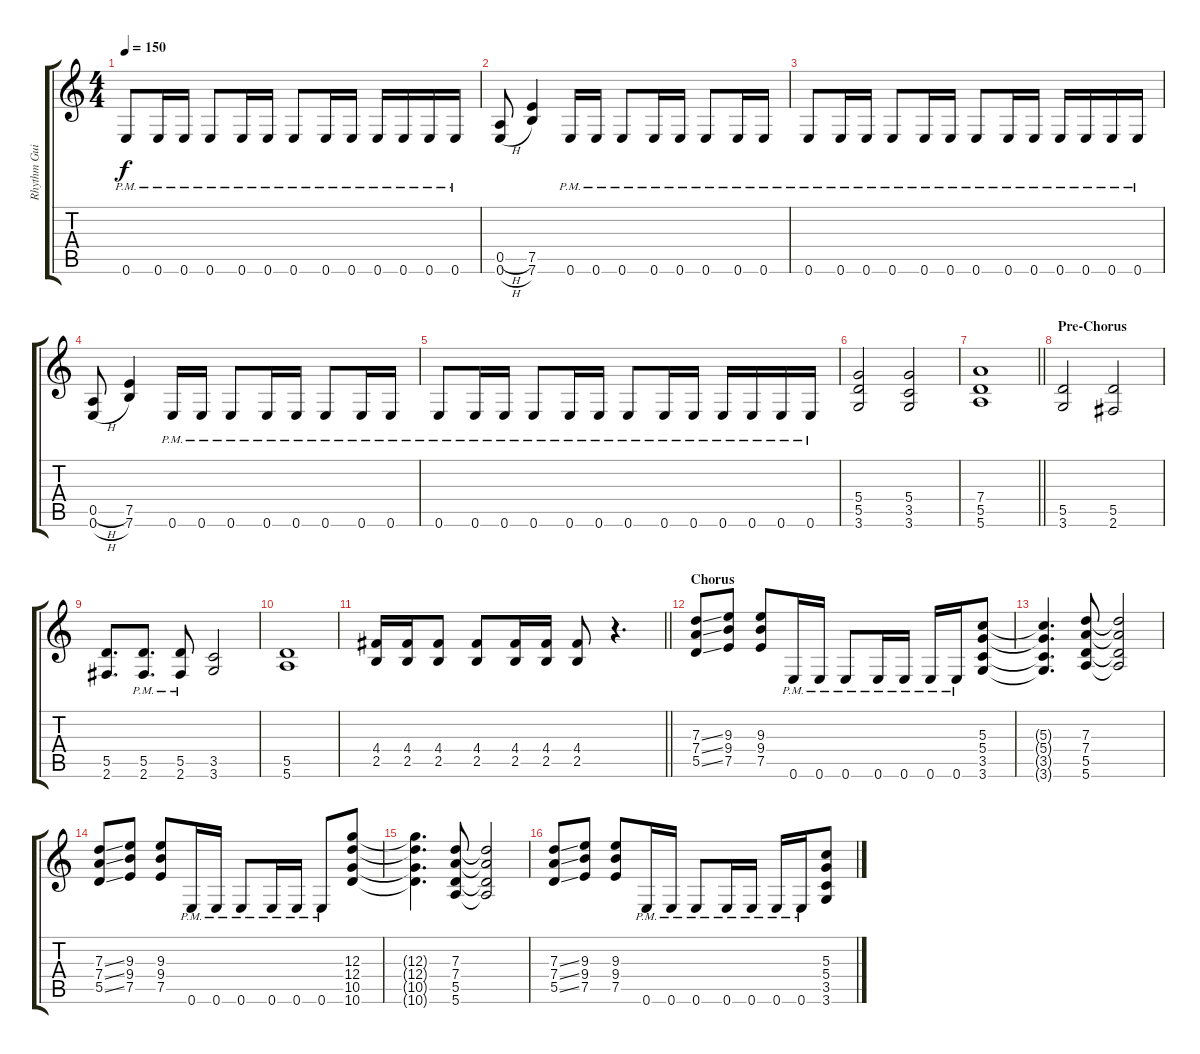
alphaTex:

\track ("Rhythm Guitar I" "Rhythm Gui") {instrument overdrivenguitar}
\staff {score tabs}
\tuning (E4 B3 G3 D3 A2 E2) {hide}
\ts (4 4)
\tempo 150
\clef g2
\ks c
0.6{pm}.8{dy f} 0.6{pm}.16 0.6{pm}.16 0.6{pm}.8 0.6{pm}.16 0.6{pm}.16 0.6{pm}.8 0.6{pm}.16 0.6{pm}.16 0.6{pm}.16 0.6{pm}.16 0.6{pm}.16 0.6{pm}.16 |
(0.5{h} 0.6{h}).8 (7.5 7.6).4 0.6{pm}.16 0.6{pm}.16 0.6{pm}.8 0.6{pm}.16 0.6{pm}.16 0.6{pm}.8 0.6{pm}.16 0.6{pm}.16 |
0.6{pm}.8 0.6{pm}.16 0.6{pm}.16 0.6{pm}.8 0.6{pm}.16 0.6{pm}.16 0.6{pm}.8 0.6{pm}.16 0.6{pm}.16 0.6{pm}.16 0.6{pm}.16 0.6{pm}.16 0.6{pm}.16 |
(0.5{h} 0.6{h}).8 (7.5 7.6).4 0.6{pm}.16 0.6{pm}.16 0.6{pm}.8 0.6{pm}.16 0.6{pm}.16 0.6{pm}.8 0.6{pm}.16 0.6{pm}.16 |
0.6{pm}.8 0.6{pm}.16 0.6{pm}.16 0.6{pm}.8 0.6{pm}.16 0.6{pm}.16 0.6{pm}.8 0.6{pm}.16 0.6{pm}.16 0.6{pm}.16 0.6{pm}.16 0.6{pm}.16 0.6{pm}.16 |
(5.4 5.5 3.6).2 (5.4 3.5 3.6).2 |
\barLineRight lightlight
(7.4 5.5 5.6).1 |
\section ("" "Pre-Chorus")
(5.5 3.6).2 (5.5 2.6).2 |
(5.5 2.6).8{d} (5.5{pm} 2.6{pm}).8{d} (5.5{pm} 2.6{pm}).8 (3.5 3.6).2 |
(5.5 5.6).1 |
\barLineRight lightlight
(4.4 2.5).16 (4.4 2.5).16 (4.4 2.5).8 (4.4 2.5).8 (4.4 2.5).16 (4.4 2.5).16 (4.4 2.5).8 r.4{d} |
\section ("" "Chorus")
(7.3{ss} 7.4{ss} 5.5{ss}).8 (9.3 9.4 7.5).8 (9.3 9.4 7.5).8 0.6{pm}.16 0.6{pm}.16 0.6{pm}.8 0.6{pm}.16 0.6{pm}.16 0.6{pm}.16 0.6{pm}.16 (5.3 5.4 3.5 3.6).8 |
(5.3{t} 5.4{t} 3.5{t} 3.6{t}).4{d} (7.3 7.4 5.5 5.6).8 (7.3{t} 7.4{t} 5.5{t} 5.6{t}).2 |
(7.3{ss} 7.4{ss} 5.5{ss}).8 (9.3 9.4 7.5).8 (9.3 9.4 7.5).8 0.6{pm}.16 0.6{pm}.16 0.6{pm}.8 0.6{pm}.16 0.6{pm}.16 0.6{pm}.8 (12.3 12.4 10.5 10.6).8 |
(12.3{t} 12.4{t} 10.5{t} 10.6{t}).4{d} (7.3 7.4 5.5 5.6).8 (7.3{t} 7.4{t} 5.5{t} 5.6{t}).2 |
(7.3{ss} 7.4{ss} 5.5{ss}).8 (9.3 9.4 7.5).8 (9.3 9.4 7.5).8 0.6{pm}.16 0.6{pm}.16 0.6{pm}.8 0.6{pm}.16 0.6{pm}.16 0.6{pm}.16 0.6{pm}.16 (5.3 5.4 3.5 3.6).8
